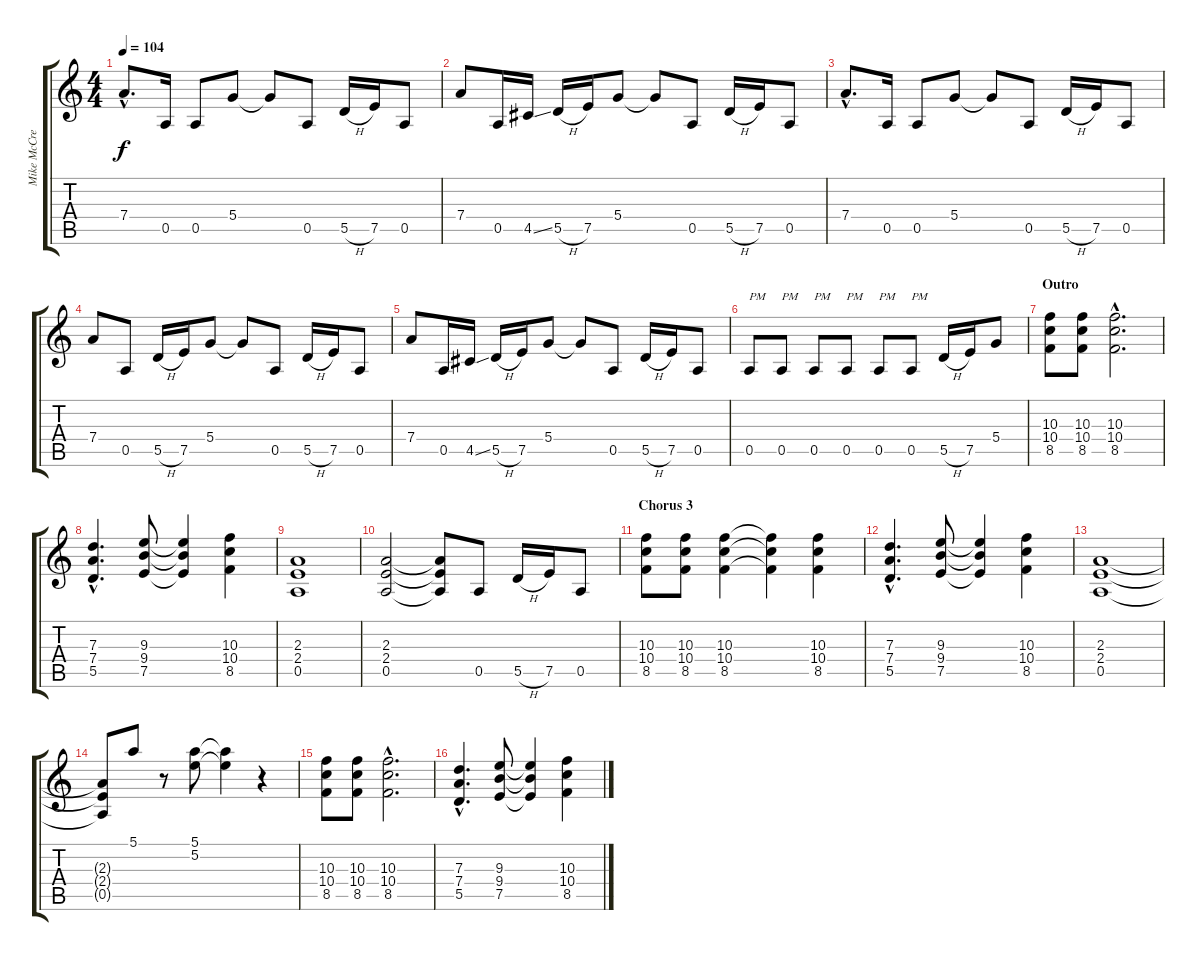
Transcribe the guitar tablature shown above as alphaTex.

\track ("Mike McCready Gtr 2" "Mike McCre") {instrument distortionguitar}
\staff {score tabs}
\tuning (E4 B3 G3 D3 A2 E2) {hide}
\ts (4 4)
\tempo 104
\clef g2
\ks c
7.4{hac}.8{d dy f} 0.5.16 0.5.8 5.4.8 5.4{t}.8 0.5.8 5.5{h}.16 7.5.16 0.5.8 |
7.4.8 0.5.16 4.5{ss}.16 5.5{h}.16 7.5.16 5.4.8 5.4{t}.8 0.5.8 5.5{h}.16 7.5.16 0.5.8 |
7.4{hac}.8{d} 0.5.16 0.5.8 5.4.8 5.4{t}.8 0.5.8 5.5{h}.16 7.5.16 0.5.8 |
7.4.8 0.5.8 5.5{h}.16 7.5.16 5.4.8 5.4{t}.8 0.5.8 5.5{h}.16 7.5.16 0.5.8 |
7.4.8 0.5.16 4.5{ss}.16 5.5{h}.16 7.5.16 5.4.8 5.4{t}.8 0.5.8 5.5{h}.16 7.5.16 0.5.8 |
0.5.8{txt "PM"} 0.5.8{txt "PM"} 0.5.8{txt "PM"} 0.5.8{txt "PM"} 0.5.8{txt "PM"} 0.5.8{txt "PM"} 5.5{h}.16 7.5.16 5.4.8 |
\section ("" "Outro")
(10.3 10.4 8.5).8 (10.3 10.4 8.5).8 (10.3{hac} 10.4{hac} 8.5{hac}).2{d} |
(7.3{hac} 7.4{hac} 5.5{hac}).4{d} (9.3 9.4 7.5).8 (9.3{t} 9.4{t} 7.5{t}).4 (10.3 10.4 8.5).4 |
(2.3 2.4 0.5).1 |
(2.3 2.4 0.5).2 (2.3{t} 2.4{t} 0.5{t}).8 0.5.8 5.5{h}.16 7.5.16 0.5.8 |
\section ("" "Chorus 3")
(10.3 10.4 8.5).8 (10.3 10.4 8.5).8 (10.3 10.4 8.5).4 (10.3{t} 10.4{t} 8.5{t}).4 (10.3 10.4 8.5).4 |
(7.3{hac} 7.4{hac} 5.5{hac}).4{d} (9.3 9.4 7.5).8 (9.3{t} 9.4{t} 7.5{t}).4 (10.3 10.4 8.5).4 |
(2.3 2.4 0.5).1 |
(2.3{t} 2.4{t} 0.5{t}).8 5.1.8 r.8 (5.1 5.2).8 (5.1{t} 5.2{t}).4 r.4 |
(10.3 10.4 8.5).8 (10.3 10.4 8.5).8 (10.3{hac} 10.4{hac} 8.5{hac}).2{d} |
(7.3{hac} 7.4{hac} 5.5{hac}).4{d} (9.3 9.4 7.5).8 (9.3{t} 9.4{t} 7.5{t}).4 (10.3 10.4 8.5).4
